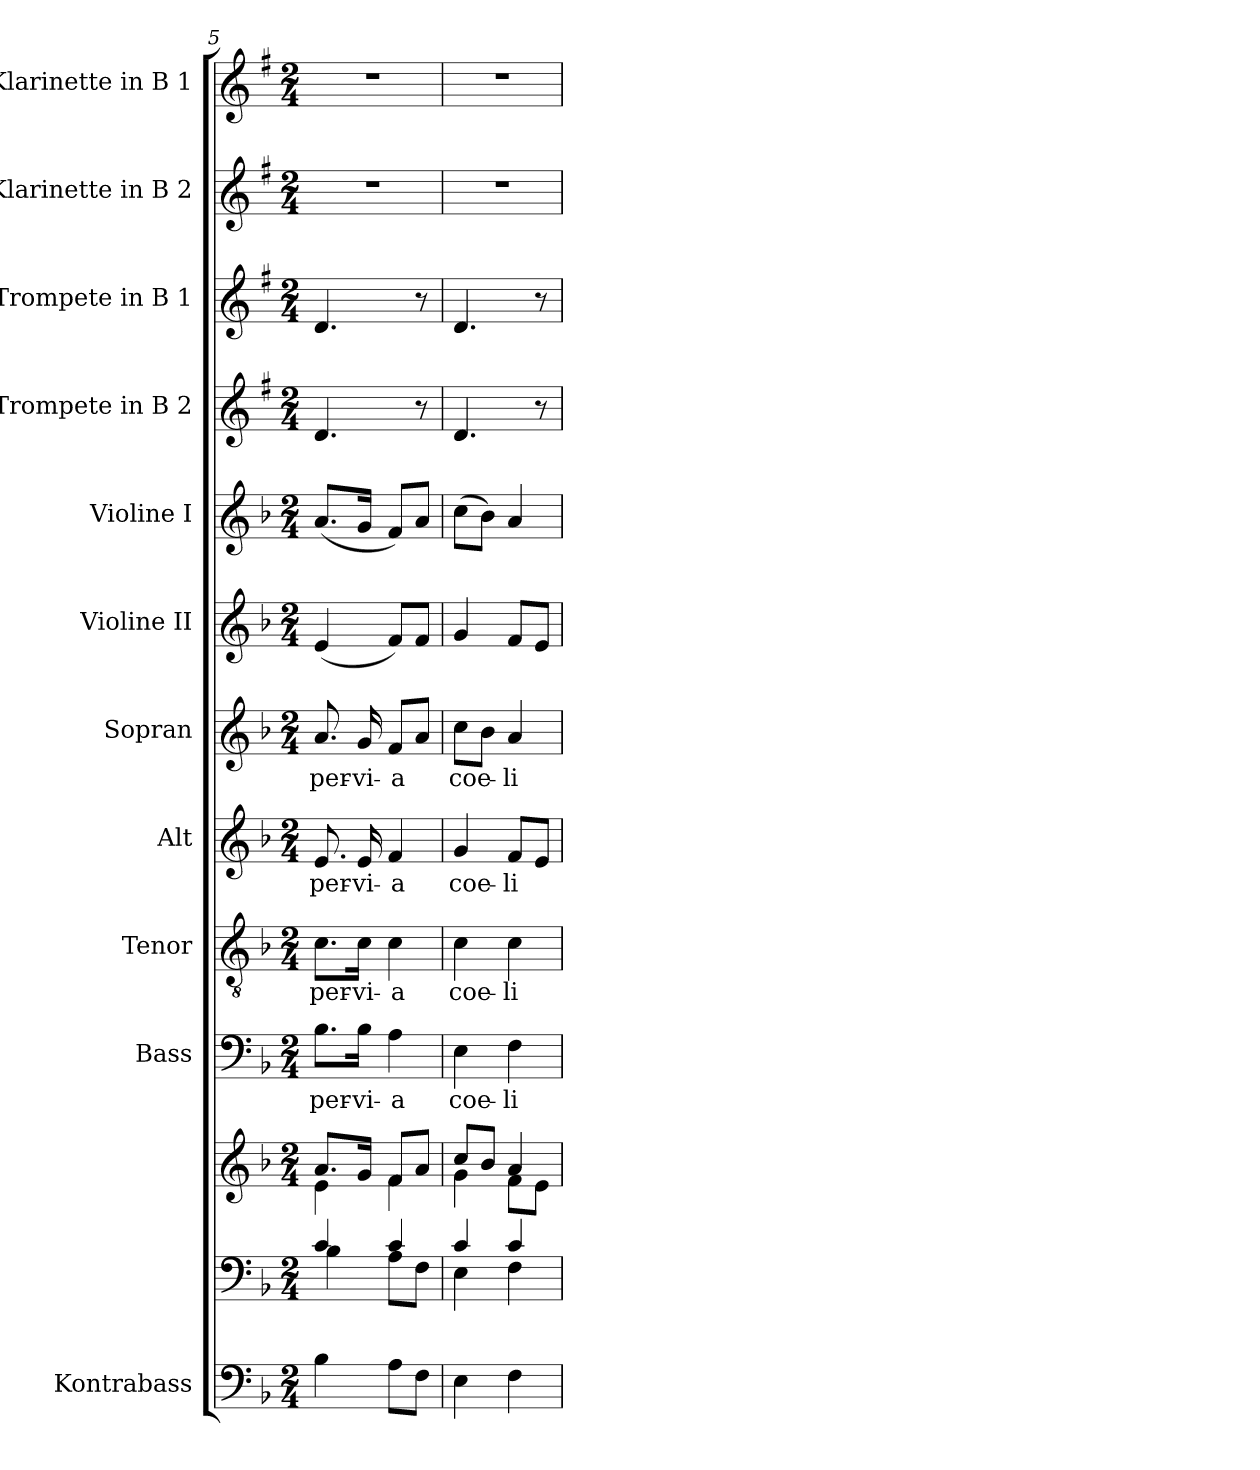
**kern	**kern	**kern	**kern	**text	**kern	**text	**kern	**text	**kern	**text	**kern	**kern	**kern	**kern	**kern	**kern
*part12	*part11	*part11	*part10	*part10	*part9	*part9	*part8	*part8	*part7	*part7	*part6	*part5	*part4	*part3	*part2	*part1
*staff13	*staff12	*staff11	*staff10	*staff10	*staff9	*staff9	*staff8	*staff8	*staff7	*staff7	*staff6	*staff5	*staff4	*staff3	*staff2	*staff1
*I"Kontrabass	*	*	*I"Bass	*	*I"Tenor	*	*I"Alt	*	*I"Sopran	*	*I"Violine II	*I"Violine I	*I"Trompete in B 2	*I"Trompete in B 1	*I"Klarinette in B 2	*I"Klarinette in B 1
*I'Kb.	*	*	*I'B	*	*I'T	*	*I'A	*	*I'S	*	*I'Vl. II	*I'Vl. I	*	*	*	*
*clefF4	*clefF4	*clefG2	*clefF4	*	*clefGv2	*	*clefG2	*	*clefG2	*	*clefG2	*clefG2	*clefG2	*clefG2	*clefG2	*clefG2
*ITrd7c12	*	*	*	*	*	*	*	*	*	*	*	*	*ITrd1c2	*ITrd1c2	*ITrd1c2	*ITrd1c2
*k[b-]	*k[b-]	*k[b-]	*k[b-]	*	*k[b-]	*	*k[b-]	*	*k[b-]	*	*k[b-]	*k[b-]	*k[b-]	*k[b-]	*k[b-]	*k[b-]
*F:	*F:	*F:	*F:	*	*F:	*	*F:	*	*F:	*	*F:	*F:	*F:	*F:	*F:	*F:
*M2/4	*M2/4	*M2/4	*M2/4	*	*M2/4	*	*M2/4	*	*M2/4	*	*M2/4	*M2/4	*M2/4	*M2/4	*M2/4	*M2/4
=5	=5	=5	=5	=5	=5	=5	=5	=5	=5	=5	=5	=5	=5	=5	=5	=5
*	*^	*^	*	*	*	*	*	*	*	*	*	*	*	*	*	*
!	!	!	!	!	!	!LO:LY:b	!	!LO:LY:b	!	!LO:LY:b	!	!LO:LY:b	!	!	!	!	!	!
4BB-\	4c/	4B-\	8.a/L	4e\	8.B-\L	per-	8.c\L	per-	8.e/	per-	8.a/	per-	(<4e/	(<8.a/L	4.c/	4.c/	2r	2r
!	!	!	!	!	!	!LO:LY:b	!	!LO:LY:b	!	!LO:LY:b	!	!LO:LY:b	!	!	!	!	!	!
.	.	.	16g/Jk	.	16B-\Jk	-vi-	16c\Jk	-vi-	16e/	-vi-	16g/	-vi-	.	16g/Jk	.	.	.	.
!	!	!	!	!	!	!LO:LY:b	!	!LO:LY:b	!	!LO:LY:b	!	!LO:LY:b	!	!	!	!	!	!
8AA\L	4c/	8A\L	8f/L	4f\	4A\	-a	4c\	-a	4f/	-a	8f/L	-a	8f/L)	8f/L)	.	.	.	.
8FF\J	.	8F\J	8a/J	.	.	.	.	.	.	.	8a/J	.	8f/J	8a/J	8r	8r	.	.
=6	=6	=6	=6	=6	=6	=6	=6	=6	=6	=6	=6	=6	=6	=6	=6	=6	=6	=6
!	!	!	!	!	!	!LO:LY:b	!	!LO:LY:b	!	!LO:LY:b	!	!LO:LY:b	!	!	!	!	!	!
4EE\	4c/	4E\	8cc/L	4g\	4E\	coe-	4c\	coe-	4g/	coe-	8cc\L	coe-	4g/	(>8cc\L	4.c/	4.c/	2r	2r
.	.	.	8b-/J	.	.	.	.	.	.	.	8b-\J	.	.	8b-\J)	.	.	.	.
!	!	!	!	!	!	!LO:LY:b	!	!LO:LY:b	!	!LO:LY:b	!	!LO:LY:b	!	!	!	!	!	!
4FF\	4c/	4F\	4a/	8f\L	4F\	-li	4c\	-li	8f/L	-li	4a/	-li	8f/L	4a/	.	.	.	.
.	.	.	.	8e\J	.	.	.	.	8e/J	.	.	.	8e/J	.	8r	8r	.	.
*	*v	*v	*	*	*	*	*	*	*	*	*	*	*	*	*	*	*	*
*	*	*v	*v	*	*	*	*	*	*	*	*	*	*	*	*	*	*
=	=	=	=	=	=	=	=	=	=	=	=	=	=	=	=	=
*-	*-	*-	*-	*-	*-	*-	*-	*-	*-	*-	*-	*-	*-	*-	*-	*-
